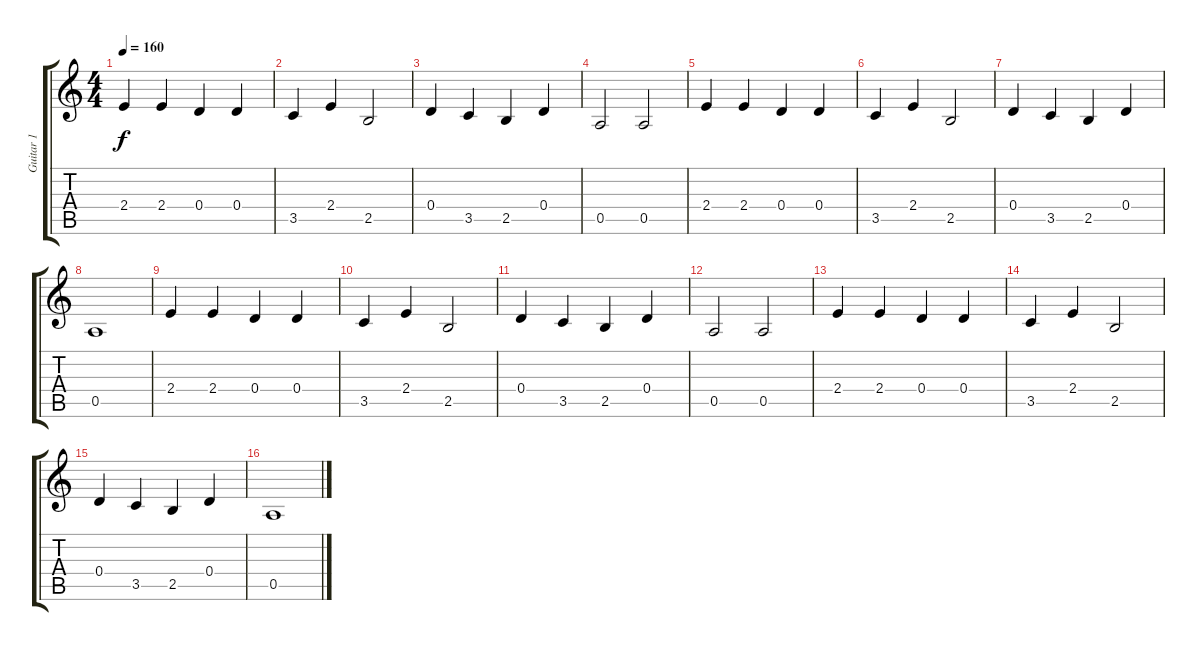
\track ("Guitar 1" "Guitar 1") {instrument distortionguitar}
\staff {score tabs}
\tuning (E4 B3 G3 D3 A2 E2) {hide}
\ts (4 4)
\tempo 160
\tempo 120
\tempo 160
\clef g2
\ks c
2.4.4{dy f instrument distortionguitar} 2.4.4 0.4.4 0.4.4 |
3.5.4 2.4.4 2.5.2 |
0.4.4 3.5.4 2.5.4 0.4.4 |
0.5.2 0.5.2 |
2.4.4 2.4.4 0.4.4 0.4.4 |
3.5.4 2.4.4 2.5.2 |
0.4.4 3.5.4 2.5.4 0.4.4 |
0.5.1 |
2.4.4 2.4.4 0.4.4 0.4.4 |
3.5.4 2.4.4 2.5.2 |
0.4.4 3.5.4 2.5.4 0.4.4 |
0.5.2 0.5.2 |
2.4.4 2.4.4 0.4.4 0.4.4 |
3.5.4 2.4.4 2.5.2 |
0.4.4 3.5.4 2.5.4 0.4.4 |
0.5.1
